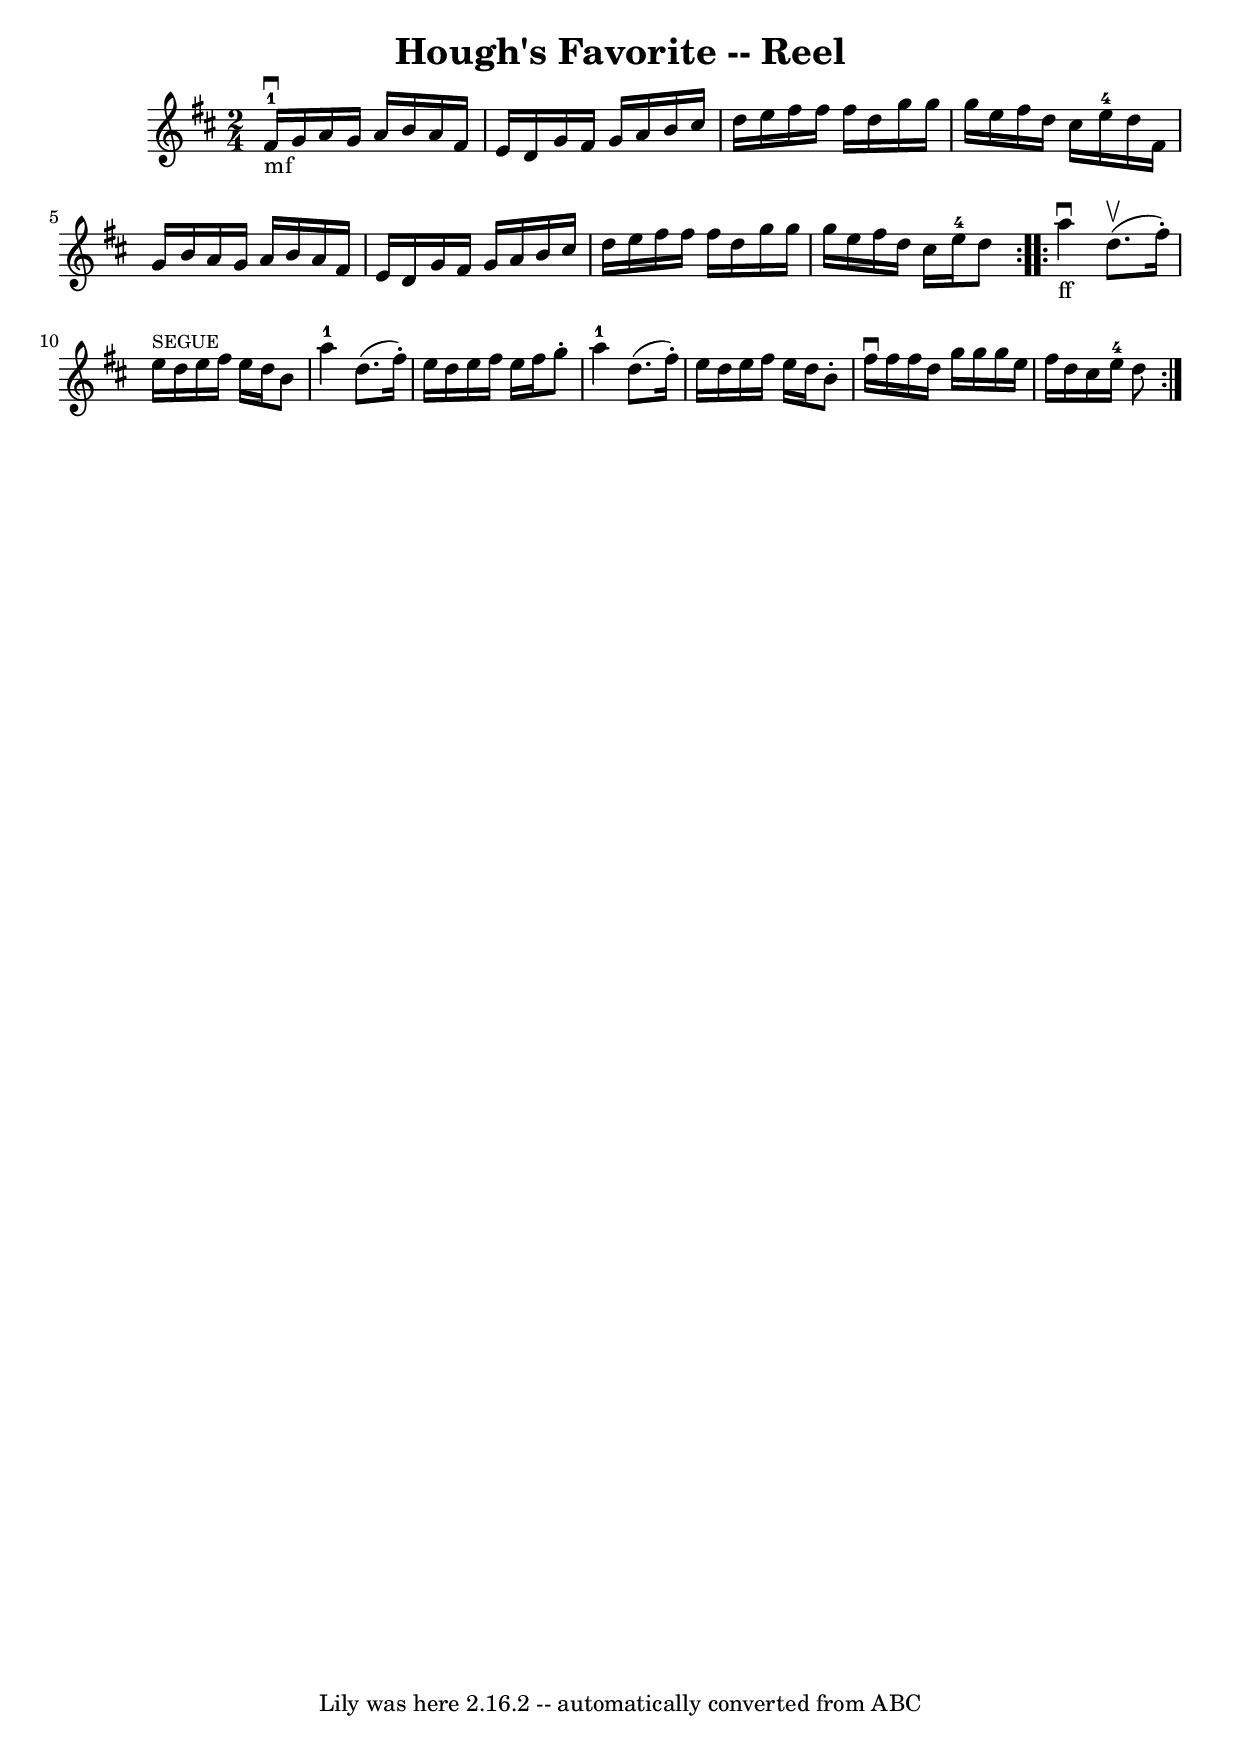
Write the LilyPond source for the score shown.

\version "2.16.2"
\include "Mammoth.ily"
\header {
  %% book = "Ryan's Mammoth Collection"
  crossRefNumber = "1"
  footnotes = "\\\\384"
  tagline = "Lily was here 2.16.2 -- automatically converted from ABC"
  title = "Hough's Favorite -- Reel"

}
voicedefault =  {



  \repeat volta 2 {

    \time 2/4 
    \key d \major
    fis'16-1_"mf"^\downbow g'16  |
    
    a'16 g'16 a'16 b'16 a'16 fis'16 e'16 d'16    |
    
    g'16 fis'16 g'16 a'16 b'16 cis''16 d''16 e''16    |
    
    fis''16 fis''16 fis''16 d''16 g''16 g''16 g''16 e''16    
    |
    fis''16 d''16 cis''16 e''16-4 d''16 fis'16 g'16  
    b'16    |
    a'16 g'16 a'16 b'16 a'16 fis'16 e'16   
    d'16    |
    g'16 fis'16 g'16 a'16 b'16 cis''16 d''16  
    e''16    |
    fis''16 fis''16 fis''16 d''16 g''16 g''16  
    g''16 e''16    |
    fis''16 d''16 cis''16 e''16-4 d''8 
    
  }     
  \repeat volta 2 {
    a''4_"ff"^\downbow d''8.^\upbow(fis''16-.-)   |
    e''16^\segue d''16 e''16 fis''16 e''16 d''16  
    b'8    |
    a''4-1 d''8. (fis''16-.)   |
    e''16  
    d''16 e''16 fis''16 e''16 fis''16 g''8-.   |
    
    a''4-1 d''8. (fis''16-.)   |
    e''16 d''16 e''16    
    fis''16 e''16 d''16 b'8-.   |
    fis''16^\downbow fis''16    
    fis''16 d''16 g''16 g''16 g''16 e''16    |
    fis''16    
    d''16 cis''16 e''16-4 d''8    
  }   

}

\score{
  <<

    \context Staff="default"
    {
      \voicedefault 
      
    }

  >>
  \layout {
    
  }
  \midi {
  }

}
